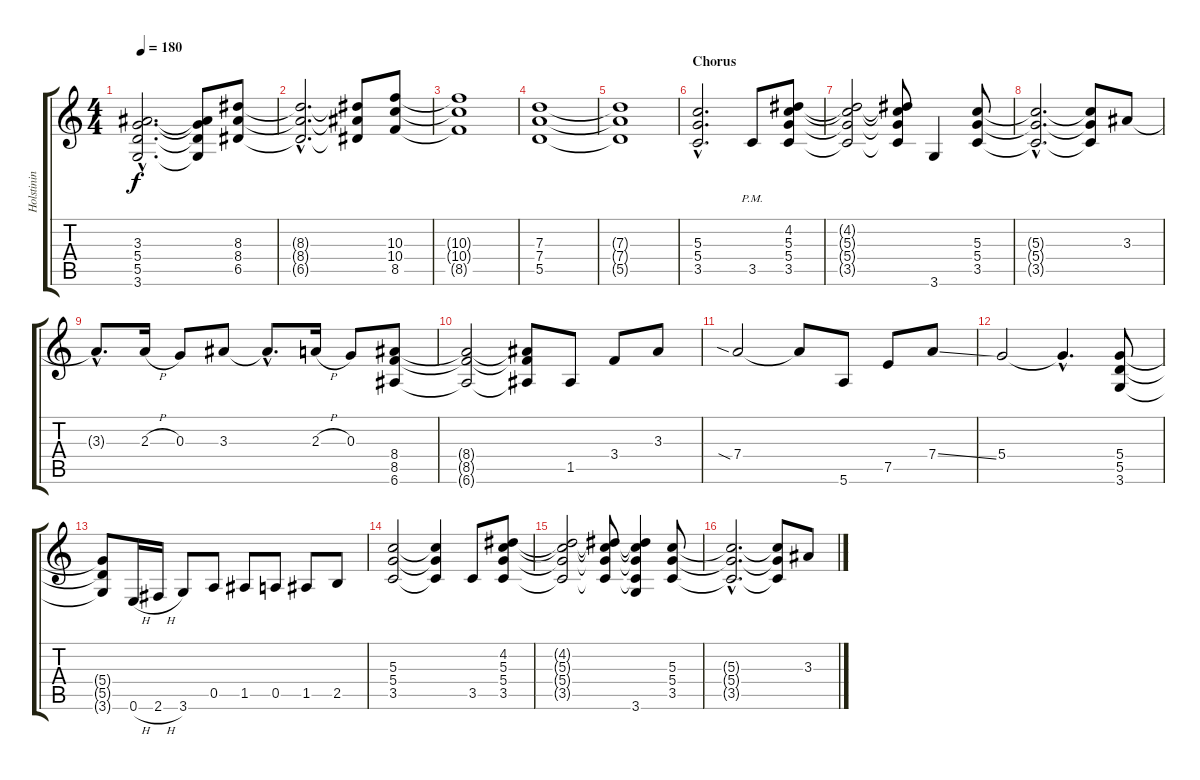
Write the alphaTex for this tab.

\track ("Holstinin" "Holstinin") {instrument distortionguitar}
\staff {score tabs}
\tuning (E4 B3 G3 D3 A2 E2) {hide}
\ts (4 4)
\tempo 180
\clef g2
\ks c
(3.3{hac t} 5.4{hac t} 5.5{hac t} 3.6{hac t}).2{d dy f} (3.3{t} 5.4{t} 5.5{t} 3.6{t}).8 (8.3 8.4 6.5).8 |
(8.3{hac t} 8.4{hac t} 6.5{hac t}).2{d} (8.3{t} 8.4{t} 6.5{t}).8 (10.3 10.4 8.5).8 |
(10.3{t} 10.4{t} 8.5{t}).1 |
(7.3 7.4 5.5).1 |
(7.3{t} 7.4{t} 5.5{t}).1 |
\section ("" "Chorus")
(5.3{hac} 5.4{hac} 3.5{hac}).2{d} 3.5{pm}.8 (4.2 5.3 5.4 3.5).8 |
(4.2{t} 5.3{t} 5.4{t} 3.5{t}).2 (4.2{t} 5.3{t} 5.4{t} 3.5{t}).8 3.6.4 (5.3 5.4 3.5).8 |
(5.3{hac t} 5.4{hac t} 3.5{hac t}).2{d} (5.3{t} 5.4{t} 3.5{t}).8 3.3.8 |
3.3{hac t}.8{d} 2.3{h}.16 0.3.8 3.3.8 3.3{hac t}.8{d} 2.3{h}.16 0.3.8 (8.4 8.5 6.6).8 |
(8.4{t} 8.5{t} 6.6{t}).2 (8.4{t} 8.5{t} 6.6{t}).8 1.5.8 3.4.8 3.3.8 |
7.4{sia}.2 7.4{t}.8 5.6.8 7.5.8 7.4{ss}.8 |
5.4.2 5.4{hac t}.4{d} (5.4 5.5 3.6).8 |
(5.4{t} 5.5{t} 3.6{t}).8 0.6{h}.16 2.6{h}.16 3.6.8 0.5.8 1.5.8 0.5.8 1.5.8 2.5.8 |
(5.3 5.4 3.5).2 (5.3{t} 5.4{t} 3.5{t}).4 3.5.8 (4.2 5.3 5.4 3.5).8 |
(4.2{t} 5.3{t} 5.4{t} 3.5{t}).2 (4.2{t} 5.3{t} 5.4{t} 3.5{t}).8 (4.2{t} 5.3{t} 5.4{t} 3.5{t} 3.6).4 (5.3 5.4 3.5).8 |
(5.3{hac t} 5.4{hac t} 3.5{hac t}).2{d} (5.3{t} 5.4{t} 3.5{t}).8 3.3.8
